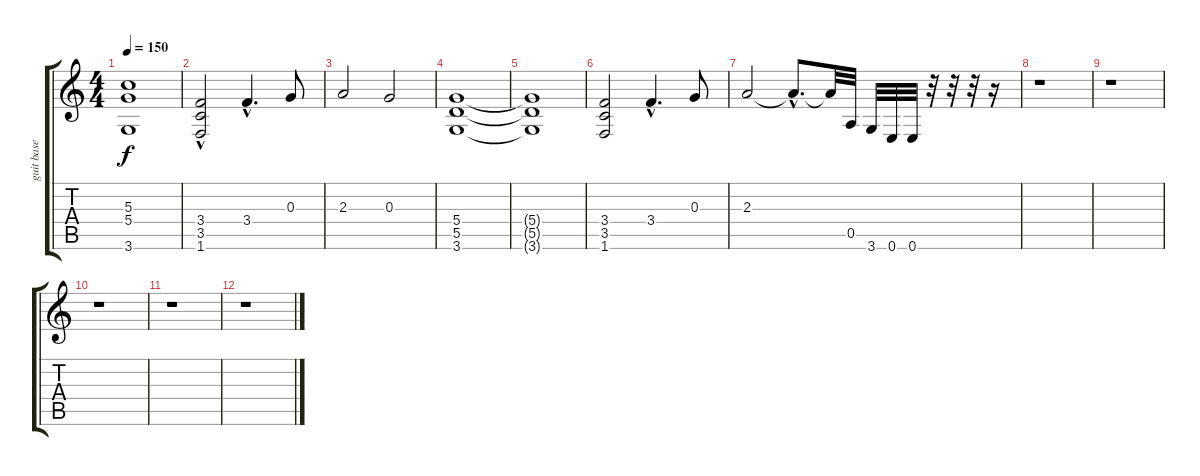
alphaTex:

\track ("guit base" "guit base") {instrument distortionguitar}
\staff {score tabs}
\tuning (E4 B3 G3 D3 A2 E2) {hide}
\ts (4 4)
\tempo 150
\clef g2
\ks c
(5.3{t} 5.4{t} 3.6{t}).1{dy f} |
(3.4{hac} 3.5 1.6).2 3.4{hac}.4{d} 0.3.8 |
2.3.2 0.3.2 |
(5.4 5.5 3.6).1 |
(5.4{t} 5.5{t} 3.6{t}).1 |
(3.4 3.5 1.6).2 3.4{hac}.4{d} 0.3.8 |
2.3.2 2.3{hac t}.8{d} 2.3{t}.32 0.5.32 3.6.32 0.6.32 0.6.32 r.32 r.32 r.32 r.16 |
r.1 |
r.1 |
r.1 |
r.1 |
r.1
